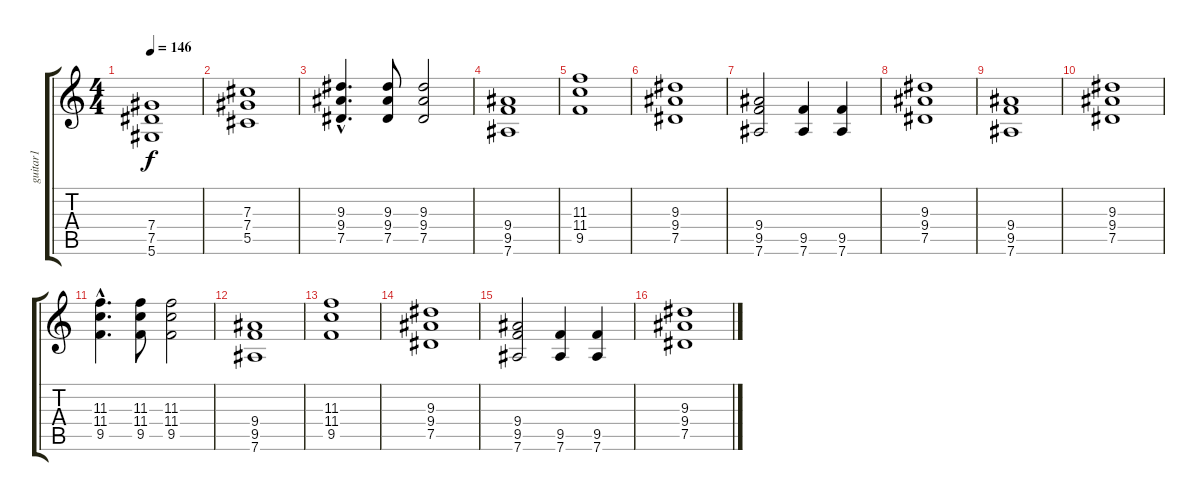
\track ("guitar1" "guitar1") {instrument overdrivenguitar}
\staff {score tabs}
\tuning (Eb4 Bb3 Gb3 Db3 Ab2 Eb2) {hide}
\ts (4 4)
\tempo 146
\clef g2
\ks c
(7.4 7.5 5.6).1{dy f} |
(7.3 7.4 5.5).1 |
(9.3{hac} 9.4{hac} 7.5{hac}).4{d} (9.3 9.4 7.5).8 (9.3 9.4 7.5).2 |
(9.4 9.5 7.6).1 |
(11.3 11.4 9.5).1 |
(9.3 9.4 7.5).1 |
(9.4 9.5 7.6).2 (9.5 7.6).4 (9.5 7.6).4 |
(9.3 9.4 7.5).1 |
(9.4 9.5 7.6).1 |
(9.3 9.4 7.5).1 |
(11.3{hac} 11.4{hac} 9.5{hac}).4{d} (11.3 11.4 9.5).8 (11.3 11.4 9.5).2 |
(9.4 9.5 7.6).1 |
(11.3 11.4 9.5).1 |
(9.3 9.4 7.5).1 |
(9.4 9.5 7.6).2 (9.5 7.6).4 (9.5 7.6).4 |
(9.3 9.4 7.5).1
